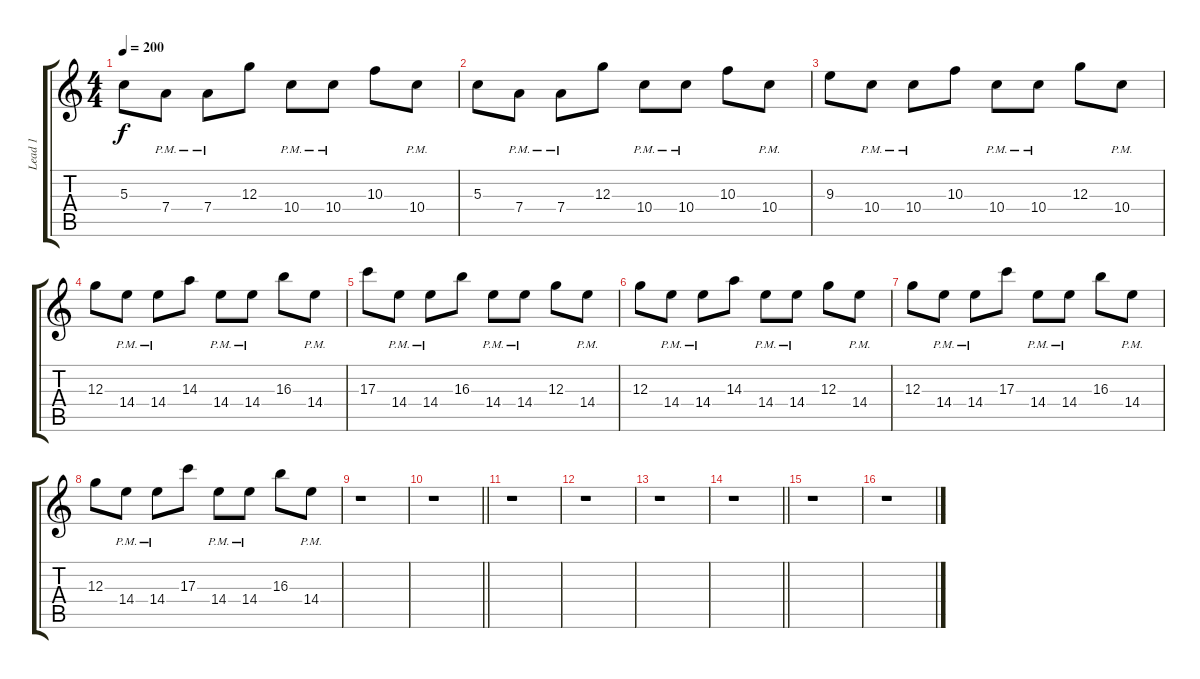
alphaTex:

\track ("Lead 1" "Lead 1") {instrument overdrivenguitar}
\staff {score tabs}
\tuning (E4 B3 G3 D3 A2 E2) {hide}
\ts (4 4)
\tempo 200
\clef g2
\ks c
5.3.8{dy f} 7.4{pm}.8 7.4{pm}.8 12.3.8 10.4{pm}.8 10.4{pm}.8 10.3.8 10.4{pm}.8 |
5.3.8 7.4{pm}.8 7.4{pm}.8 12.3.8 10.4{pm}.8 10.4{pm}.8 10.3.8 10.4{pm}.8 |
9.3.8 10.4{pm}.8 10.4{pm}.8 10.3.8 10.4{pm}.8 10.4{pm}.8 12.3.8 10.4{pm}.8 |
12.3.8 14.4{pm}.8 14.4{pm}.8 14.3.8 14.4{pm}.8 14.4{pm}.8 16.3.8 14.4{pm}.8 |
17.3.8 14.4{pm}.8 14.4{pm}.8 16.3.8 14.4{pm}.8 14.4{pm}.8 12.3.8 14.4{pm}.8 |
12.3.8 14.4{pm}.8 14.4{pm}.8 14.3.8 14.4{pm}.8 14.4{pm}.8 12.3.8 14.4{pm}.8 |
12.3.8 14.4{pm}.8 14.4{pm}.8 17.3.8 14.4{pm}.8 14.4{pm}.8 16.3.8 14.4{pm}.8 |
12.3.8 14.4{pm}.8 14.4{pm}.8 17.3.8 14.4{pm}.8 14.4{pm}.8 16.3.8 14.4{pm}.8 |
r.1 |
\barLineRight lightlight
r.1 |
\section ("" "")
r.1 |
r.1 |
r.1 |
\barLineRight lightlight
r.1 |
\section ("" "")
r.1 |
r.1
